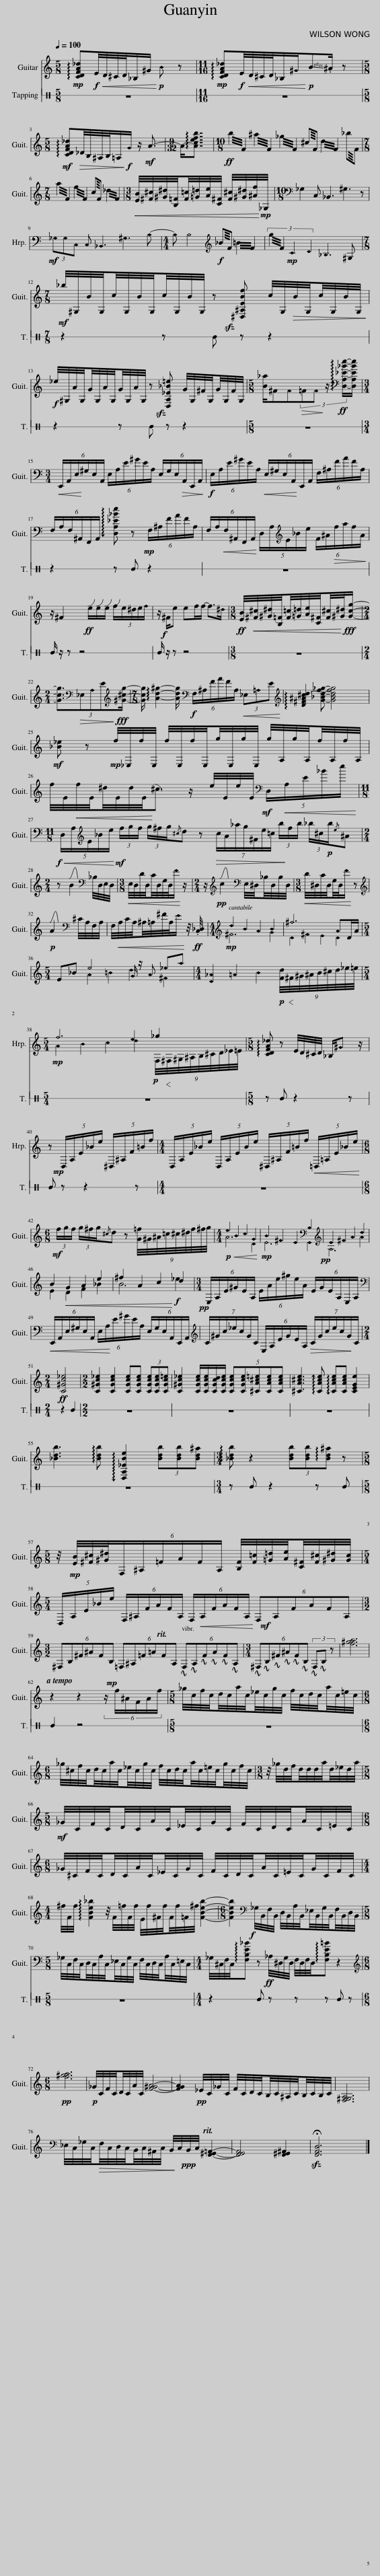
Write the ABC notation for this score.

X:1
%%score ( 1 2 ) 3
L:1/8
Q:1/4=100
M:5/8
I:linebreak $
K:C
V:1 treble
V:2 treble
V:3 perc stafflines=1
K:none
V:1
!mp! !arpeggio![CDFA_d]!f!E/4!<(!D/4^C/4D/4_B,/^G/!<)!!p! B z |[M:11/16]!mp! !arpeggio![CDFA_d]!f!E/4!<(!D/4^C/4D/4_B,/^G/!<)!!p!!-(!B!-)!.^A/ z |$[M:5/8]!mf! !arpeggio![CDFA_d]!>(!_D/4B,/4^A,/4B,/4=A,/!>)!!f!G/ z/!mf! A3/2- |[M:9/32] A/-!arpeggio![Acefb]7/4 |[M:10/8]!ff! !///-!b F !///-!^a F !///-!_g F !///-!^c/F/ !///-!d F !///-!_b/F/ |$ %5
[M:7/8] !///-!a F !///-!f F !///-!c/F/ !///-!_d F |[M:3/8]!<(! [EB]/4[^F^c]/4[^G^d]/4[B,=F]/4[F=c]/4[=G=d]/4[Ae]/4[C^F]/4 [F^c]/4[^G^d]/4[^Af]/4!<)!!mp!_G,/4 |[M:10/8][K:bass] _G,2 C, _B,,3 ^G,3 z |$!mf! (3_G,G,C, C, _B,,3 ^G,3 B,- |[M:4/4] B, B,4[K:treble]!f! !///-!_B/F/ !///-!=B F | %10
 !///-!g2/3 F2/3!mp! (3:2:2C2 D2 _B,3 ^G, |$[M:7/8]!mf! _b/4^G,/4B/4G,/4c/4G,/4B/4G,/4c/4G,/4B/4G,/4 z!sfz! [^D,^A,EBf]!mf! c/4G,/4!>(!B/4G,/4c/4G,/4B/4G,/4!>)! |$!f! _e/4^G,/4A/4G,/4G/4G,/4A/4G,/4G/4G,/4A/4G,/4 z!sfz! [D,A,_E_B=e]!f! G/4G,/4^F/4G,/4G/4G,/4F/4G,/4 |[M:5/8] [B_a]/^FF!>(!(3:2:4=FF!>)! z/[K:bass]!ff! !arpeggio![D,A,_E_Be]/-[D,A,EBe]/ |$[M:3/4]!<(! (6:4:6E,,/A,,/E,/!<)!^G,/E,/A,,/ (6:4:6E,/A,/E/^G/E/A,/ (6:4:6E,/G,/E,/!>(!A,,/E,,/A,,/!>)! | %15
!f! (6:4:6E,/A,/E/^G/E/A,/!<(! (6:4:6E,/^G,/E,/A,,/!<)!E,,/A,,/ (6:4:6F,/^A,/F/A/F/A,/ |$ (6:4:6F,/A,/F,/^A,,/F,,/A,,/ !arpeggio![D,A,_E_Be] z!mp! (6:4:6F,/^A,/F/A/F/A,/ | (6:4:6F,/A,/!<(!F,/^A,,/F,,/A,,/!<)! (5:4:5D,/A,/[K:treble]E/_B/e/ (6:4:6F/^A/!>(!f/a/f/A/!>)! |$ z/ ^F2!ff! e/e/e/ f/(3e/^d/e/f/ | z/!f! ^F/e ef/f/- f>^d | %20
[M:3/8]!ff! [EB]/4!<(![^F^c]/4[^G^d]/4[B,=F]/4[F=c]/4[=G=d]/4[Ae]/4[C^F]/4[F^c]/4[^G^d]/4!<)!!fff![Gcg]/- |$[M:2/4] [Gcg]3/2[K:bass]!>(!(3_E,A,E!>)![K:treble]!fff![^G^cg]/- |[M:7/8] [Gcg]/ !arpeggio![Ad^g]2- [Adg]/[K:bass]!f! (6:4:6F,/^A,/F/A/F/A,/!<(! (3_E,=A,E!<)! |[K:treble] !arpeggio![D^F^A^cd-]2 [G_Bdf_g]- [GBdfg]4 |$!mf! [_B_e] z!mp! f/4_E,/4f/4E,/4 f/4E,/4f/4E,/4g/4E,/4g/4E,/4 g/4A,/4g/4A,/4f/4A,/4f/4A,/4 |$ %25
 f/4E/4!<(!f/4E/4^d/4E/4d/4E/4!<)!^c3/2 z/ e/4E/4e/4E/4[K:bass]!mf! (5:4:5D,/!<(!A,/E/_B/e/!<)! |$[M:11/8]!f!!<(! (5:4:5D,/A,/[K:treble]E/_B/e/!<)!!mf! (3f/g/f/ (3g/^f/g/{/^c}d z!>(! (7:4:7c/A/_a/g/^F/e/=c/ (3b/!>)!f/b/ (3_b/^c/!p!b/{/e}^A |$[M:2/4] z B2[K:bass] _B,/4D,/4E,/4D,/4 |[M:3/8]!<(! E,/4D,/4D/4D,/4C/4D,/4G,/4D,/4F/!<)! z/ |[M:2/4] z/[K:treble]!pp! c2[K:bass] E,/4^D,/4_B,/4D,/4B,/4D,/4 | %30
[M:3/8]!<(! D/4^D,/4C/4D,/4G,/4D,/4F/!<)! z |$[K:treble]!p! A2[K:bass] ^C/4A,/4F,/4A,/4 | F,/4!<(!A,/4C/4A,/4^A,/4=A,/4^F/4A,/4E/!<)! z/4!ff! .[C,_D,]/4 |[M:4/4][K:treble]!mp! d2 B2 A2 B2 | ^f6 AD/A/ |$ %35
[M:5/4] E_B e4 G/ z/ A _ea |[M:4/4] [D_A]2 =A2 B2!p! (9:8:9[Fd]/4!<)!!<(!^F/4^G/4^A/4B/4^c/4d/4_e/4=e/4 |$[M:5/4]!mp! f6 e2!p! _g2 |[M:5/8] !arpeggio![CDFA_d] z E/4D/4^C/4D/4 _B,/^G z/ |$ z!mp! (5:4:5D,/A,/E/_B/e/ (5:4:5^D,/^A,/F/=B/f/ | %40
[M:4/4] (5:4:5D,/A,/E/_B/e/ (5:4:5D,/A,/E/B/e/ (5:4:5^D,/^A,/F/=B/f/!<(! (5:4:5=D,/=A,/E/_B/e/!<)! |$[M:6/8]!mf! (3f/g/f/ (3g/^f/g/{/^c}d z (9:8:9[G=f]/4^G/4^A/4=c/4^c/4^d/4f/4^f/4g/4 |[M:4/4]!p! e2!<(! B2 c2 G2!<)! |!mp! B2 ^F2 E2[K:bass] B,2 |[K:treble]!pp! E2 ^F2 A2 d2 |$ %45
 B2!<(! G2 A2 e2 | ^f2 A2 c2!<)!!f! d2 |[M:3/4]!pp! (6:4:6E,/A,/E/^G/E/A,/ (6:4:6E/A/e/^g/e/A/ (6:4:6E/G/E/A,/E,/A,/ |$[K:bass]!<(! (6:4:6E,,/A,,/E,/^G,/E,/A,,/ (6:4:6E,/A,/!<)!E/^G/E/A,/ (6:4:6E,/G,/E,/A,,/E,,/A,,/ |[K:treble] (7:4:7C/^G/c/_e/c/G/C/ (6:4:6E,/A,/E/G/E/A,/!>(! (7:4:7C/G/c/e/c/G/!>)!C/ |$ %50
[M:2/4]!ff! [C^Gc_e]4 |[M:2/2] [C^Gc_e]2 [CGce]2 [CGce][CGce] (3[CGce][CGce][CGc=e] | [C^Gc_e]2 [CGce]/[CGce]/[CGcd]/[CGce]/ (5:4:5[CGce][CGce][^CA^c=e][CAce][CAce] | [^CA^ce]3 !arpeggio![CAce] !arpeggio![CAce][CAce] [CEGe]2 |$ [_Bdb]3 !arpeggio![Bdb] !arpeggio![D,A,_EBe]2 (3[Bdb][Bdb][Bd^a] | %55
[M:3/4] !arpeggio![_Bdb] z2 (3[Bdb][Bdb]!arpeggio![Bd^a] z |$[M:5/8] z/4!mp! [EB]/4[^F^c]/4[^G^d]/4(6:4:6F,/^A,/=F/A/F/A,/ [B,F]/4[F=c]/4[=G=d]/4[Ae]/4[C^F]/4[F^c]/4[^G^d]/4[Gc]/4 |$[M:5/4] (5:4:5D,/A,/E/_B/e/ (6:4:6F,/^A,/F/A/F/A,/ (6:4:6F,/!<(!A,/F/A/F/A,/!<)!!mf! (6:4:6F,A,FAFA, |$[M:3/2] (6:4:6^F,B,^F^AFB, (6:4:6=F,^A,=F=A[Q:1/4=95]FA, (6:4:6F,A,F[Q:1/4=90]AFA, |[M:3/4][Q:1/4=85] (6:4:6^F,B,^F^AF[Q:1/4=80]B, (3F,B, z | %60
[Q:1/4=75] [f^ga]6 |$[Q:1/4=100] z2 z2 (6:4:6z/!mp! f/^A/F/A/f/ |[M:5/8] _g/4c/4f/4c/4d/4c/4a/4c/4_e/4c/4g/4c/4 f/4c/4d/4c/4a/4c/4=e/4c/4 |$[M:6/8] _g/4^c/4f/4c/4d/4c/4a/4c/4_e/4c/4g/4c/4 f/4c/4d/4c/4a/4c/4=e/4c/4g/4c/4f/4c/4 |[M:3/8] z/4 _g/4d/4f/4d/4d/4d/4a/4d/4_e/4d/4a/4 |$ %65
[M:5/8]!mf! _G/4C/4F/4C/4D/4C/4A/4C/4_E/4C/4G/4C/4 F/4C/4D/4C/4A/4C/4=E/4C/4 |$[M:6/8] _G/4^C/4F/4C/4D/4C/4A/4C/4_E/4C/4G/4C/4 F/4C/4D/4C/4A/4C/4=E/4C/4G/4C/4F/4C/4 |$[M:4/4] ^f/4F/4f/4 !arpeggio![FBe_b]2 z/4 F/4=f/4F/4f/4 E/4f/4^F/4f/4F/4f/4=F/4^f/4 [FBeb]2- |[M:6/8] [FBeb]2[K:bass]!f! _G,/4B,,/4F,/4B,,/4 D,/4B,,/4A,/4B,,/4_E,/4B,,/4G,/4B,,/4F,/4B,,/4D,/4B,,/4 |$[M:5/8] _G,/4C,/4F,/4C,/4D,/4C,/4A,/4C,/4_E,/4C,/4G,/4C,/4 F,/4C,/4D,/4C,/4A,/4C,/4=E,/4C,/4 | %70
[M:4/4] _G,/4^C,/4F,/4C,/4!arpeggio![F,B,E_B] z!ff! _A,/4^D,/4G,/4D,/4 F,/4D,/4F,/4D,/4!arpeggio![F,B,E=B] z2 |$[M:6/8][K:treble]!pp! [f^ga]6 |!p! _G/4C/4F/4C/4D/4C/4A/4C/4 [F^GA]4- | [FGA]2!pp! _E/4C/4_G/4C/4 F/4C/4D/4C/4B,/4C/4^A,/4C/4B,/4C/4B,/4C/4 | [F,^G,A,]6 |$ %75
[K:bass] _E,/4C,/4_G,/4C,/4!>(!F,/4C,/4D,/4C,/4B,,/4C,/4^A,,/4C,/4 B,,/4!>)!C,/4!ppp!B,,/4C,/4[Q:1/4=90] [F,,^G,,=A,,]2- | [F,,G,,A,,]4[Q:1/4=80] [F,,^G,,^A,,]2 |!sfz! !fermata![F,,A,,D,]6 |] %78
V:2
 x5 |[M:11/16] x11/2 |$[M:5/8] x5 |[M:9/32] x9/4 |[M:10/8] x10 |$ %5
[M:7/8] x7 |[M:3/8] x3 |[M:10/8][K:bass] x10 |$ x10 |[M:4/4] x5[K:treble] x3 | %10
 x8 |$[M:7/8] x7 |$ x7 |[M:5/8] x25/6[K:bass] x5/6 |$[M:3/4] x6 | %15
 x6 |$ x6 | x14/5[K:treble] x16/5 |$ x6 | x6 | %20
[M:3/8] x3 |$[M:2/4] x3/2[K:bass] x2[K:treble] x/ |[M:7/8] x3[K:bass] x4 |[K:treble] x7 |$ x7 |$ %25
 x5[K:bass] x2 |$[M:11/8] x4/5[K:treble] x10 |$[M:2/4] x3[K:bass] x |[M:3/8] x3 |[M:2/4] x/[K:treble] x2[K:bass] x3/2 | %30
[M:3/8] x3 |$[K:treble] x2[K:bass] x | x3 |[M:4/4][K:treble] ^F6 G2 | D2 ^F2 E2 D2 |$ %35
[M:5/4] x2 A2 =B2 d2 ^F2 |[M:4/4] x511/64 |$[M:5/4] A2 B2 c2 d2 (9:8:9F,/4!<)!!<(!^F,/4^G,/4^A,/4B,/4^C/4D/4_E/4=E/4 |[M:5/8] x5 |$ x5 | %40
[M:4/4] x8 |$[M:6/8] x383/64 |[M:4/4] A6 D2 | E6[K:bass] G,,2 |[K:treble] A,6 A2 |$ %45
 E2 D2 F2 _B2 | B6 _e2 |[M:3/4] x6 |$[K:bass] x6 |[K:treble] x241/40 |$ %50
[M:2/4] x4 |[M:2/2] x8 | x8 | x8 |$ x8 | %55
[M:3/4] x6 |$[M:5/8] x5 |$[M:5/4] x10 |$[M:3/2] x12 |[M:3/4] x6 | %60
 x6 |$ x6 |[M:5/8] x5 |$[M:6/8] x6 |[M:3/8] x3 |$ %65
[M:5/8] x5 |$[M:6/8] x6 |$[M:4/4] x8 |[M:6/8] x2[K:bass] x4 |$[M:5/8] x5 | %70
[M:4/4] x8 |$[M:6/8][K:treble] x6 | x6 | x6 | x6 |$ %75
[K:bass] x6 | x6 | x6 |] %78
V:3
 z5 |[M:11/16] z11/2 |$[M:5/8] z5 |[M:9/32] z9/4 |[M:10/8] z10 |$ %5
[M:7/8] z7 |[M:3/8] z3 |[M:10/8] z10 |$ z10 |[M:4/4] z8 | %10
 z8 |$[M:7/8] z2 z E z z2 |$ z2 z E z z2 |[M:5/8] z5 |$[M:3/4] z6 | %15
 z6 |$ z2 z E z2 | z6 |$ E/ z/ z z4 | E/ z/ z z4 | %20
[M:3/8] z3 |$[M:2/4] z4 |[M:7/8] z7 | z4 z2 z |$ z7 |$ %25
 z7 |$[M:11/8] z11 |$[M:2/4] z4 |[M:3/8] z3 |[M:2/4] z4 | %30
[M:3/8] z3 |$ z3 | z3 |[M:4/4] z8 | z8 |$ %35
[M:5/4] z10 |[M:4/4] z8 |$[M:5/4] z10 |[M:5/8] z E z2 z |$ E z z2 z | %40
[M:4/4] z8 |$[M:6/8] z6 |[M:4/4] z8 | z8 | z8 |$ %45
 z8 | z8 |[M:3/4] z6 |$ z6 | z6 |$ %50
[M:2/4] z2 E2 |[M:2/2] z8 | z8 | z8 |$ z8 | %55
[M:3/4] z E z2 z E |$[M:5/8] z5 |$[M:5/4] z10 |$[M:3/2] z12 |[M:3/4] z6 | %60
 z6 |$ E2 z4 |[M:5/8] z5 |$[M:6/8] z6 |[M:3/8] z3 |$ %65
[M:5/8] z5 |$[M:6/8] z6 |$[M:4/4] z8 |[M:6/8] z6 |$[M:5/8] z5 | %70
[M:4/4] z2 E z z z E z |$[M:6/8] z6 | z6 | z6 | z6 |$ %75
 z6 | z6 | z6 |] %78
